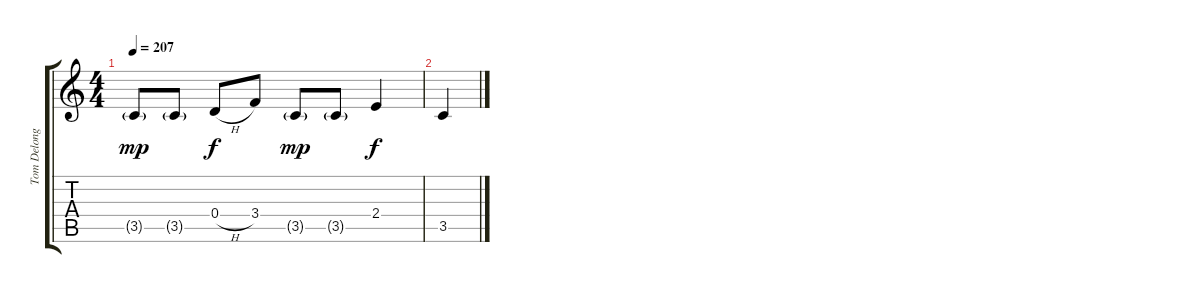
\track ("Tom Delong (Distortion 2)" "Tom Delong") {instrument distortionguitar}
\staff {score tabs}
\tuning (E4 B3 G3 D3 A2 E2) {hide}
\ts (4 4)
\tempo 207
\clef g2
\ks c
3.5{g}.8{dy mp} 3.5{g}.8 0.4{h}.8{dy f} 3.4.8 3.5{g}.8{dy mp} 3.5{g}.8 2.4.4{dy f} |
3.5.4
